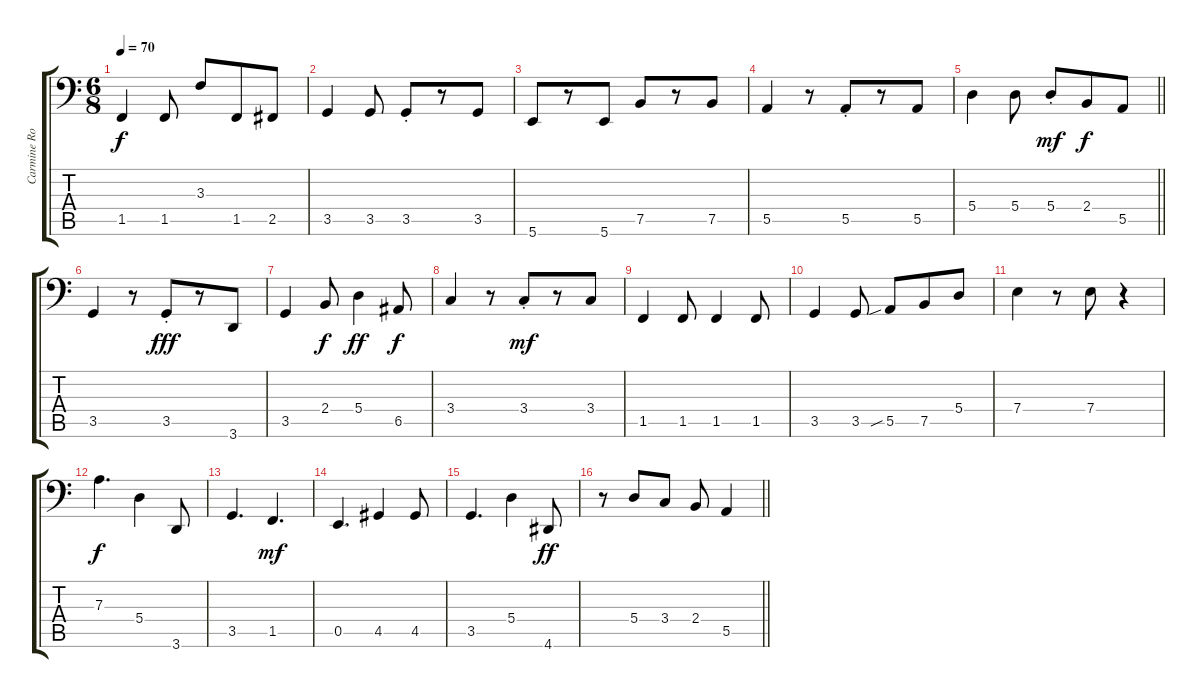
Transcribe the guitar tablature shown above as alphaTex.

\track ("Carmine Rojas" "Carmine Ro") {instrument electricbassfinger}
\staff {score tabs}
\tuning (C3 G2 D2 A1 E1 B0) {hide}
\ts (6 8)
\tempo 70
\clef f4
\ks c
1.5.4{dy f} 1.5.8 3.3.8 1.5.8 2.5.8 |
3.5.4 3.5.8 3.5{st}.8 r.8 3.5.8 |
5.6.8 r.8 5.6.8 7.5.8 r.8 7.5.8 |
5.5.4 r.8 5.5{st}.8 r.8 5.5.8 |
\barLineRight lightlight
5.4.4 5.4.8 5.4{st}.8{dy mf} 2.4.8{dy f} 5.5.8 |
3.5.4{volume 16} r.8 3.5{st}.8{dy fff} r.8 3.6.8 |
3.5.4 2.4.8{dy f} 5.4.4{dy ff} 6.5.8{dy f} |
3.4.4 r.8 3.4{st}.8{dy mf} r.8 3.4.8 |
1.5.4 1.5.8 1.5.4 1.5.8 |
3.5.4 3.5.8 5.5{sib}.8 7.5.8 5.4.8 |
7.4.4 r.8 7.4.8 r.4 |
7.3.4{d dy f} 5.4.4 3.6.8 |
3.5.4{d volume 15} 1.5.4{d dy mf} |
0.5.4{d} 4.5.4 4.5.8 |
3.5.4{d} 5.4.4 4.6.8{dy ff} |
\barLineRight lightlight
r.8 5.4.8 3.4.8 2.4.8 5.5.4
